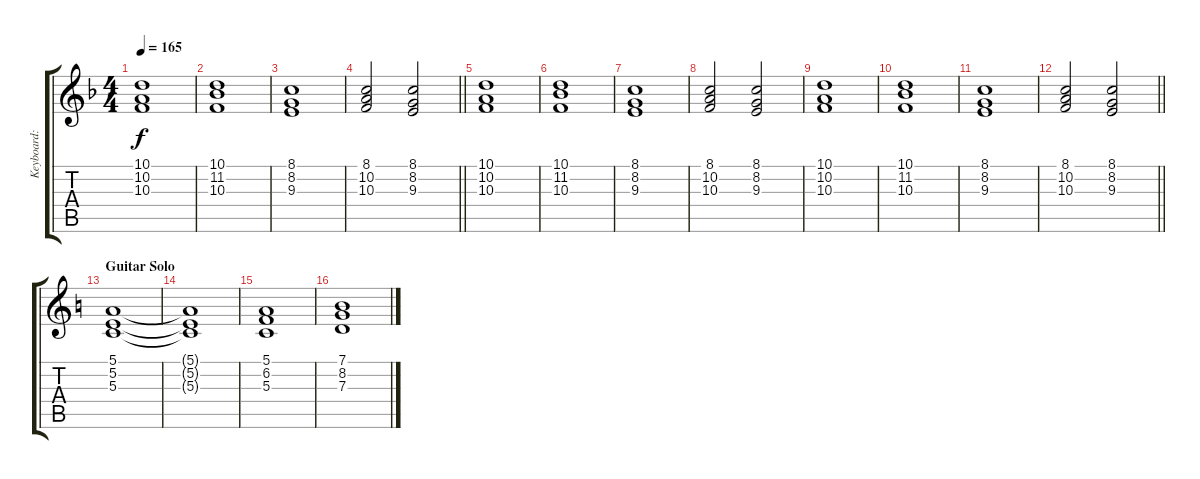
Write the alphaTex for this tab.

\track ("Keyboard: Manuel Schallinger" "Keyboard: ") {instrument stringensemble1}
\staff {score tabs}
\tuning (E4 B3 G3 D3 A2 E2) {hide}
\ts (4 4)
\tempo 165
\clef g2
\ks dminor
(10.1 10.2 10.3).1{dy f} |
(10.1 11.2 10.3).1 |
(8.1 8.2 9.3).1 |
\barLineRight lightlight
(8.1 10.2 10.3).2 (8.1 8.2 9.3).2 |
(10.1 10.2 10.3).1 |
(10.1 11.2 10.3).1 |
(8.1 8.2 9.3).1 |
(8.1 10.2 10.3).2 (8.1 8.2 9.3).2 |
(10.1 10.2 10.3).1 |
(10.1 11.2 10.3).1 |
(8.1 8.2 9.3).1 |
\barLineRight lightlight
(8.1 10.2 10.3).2 (8.1 8.2 9.3).2 |
\section ("" "Guitar Solo")
\ks aminor
(5.1 5.2 5.3).1 |
(5.1{t} 5.2{t} 5.3{t}).1 |
(5.1 6.2 5.3).1 |
(7.1 8.2 7.3).1
